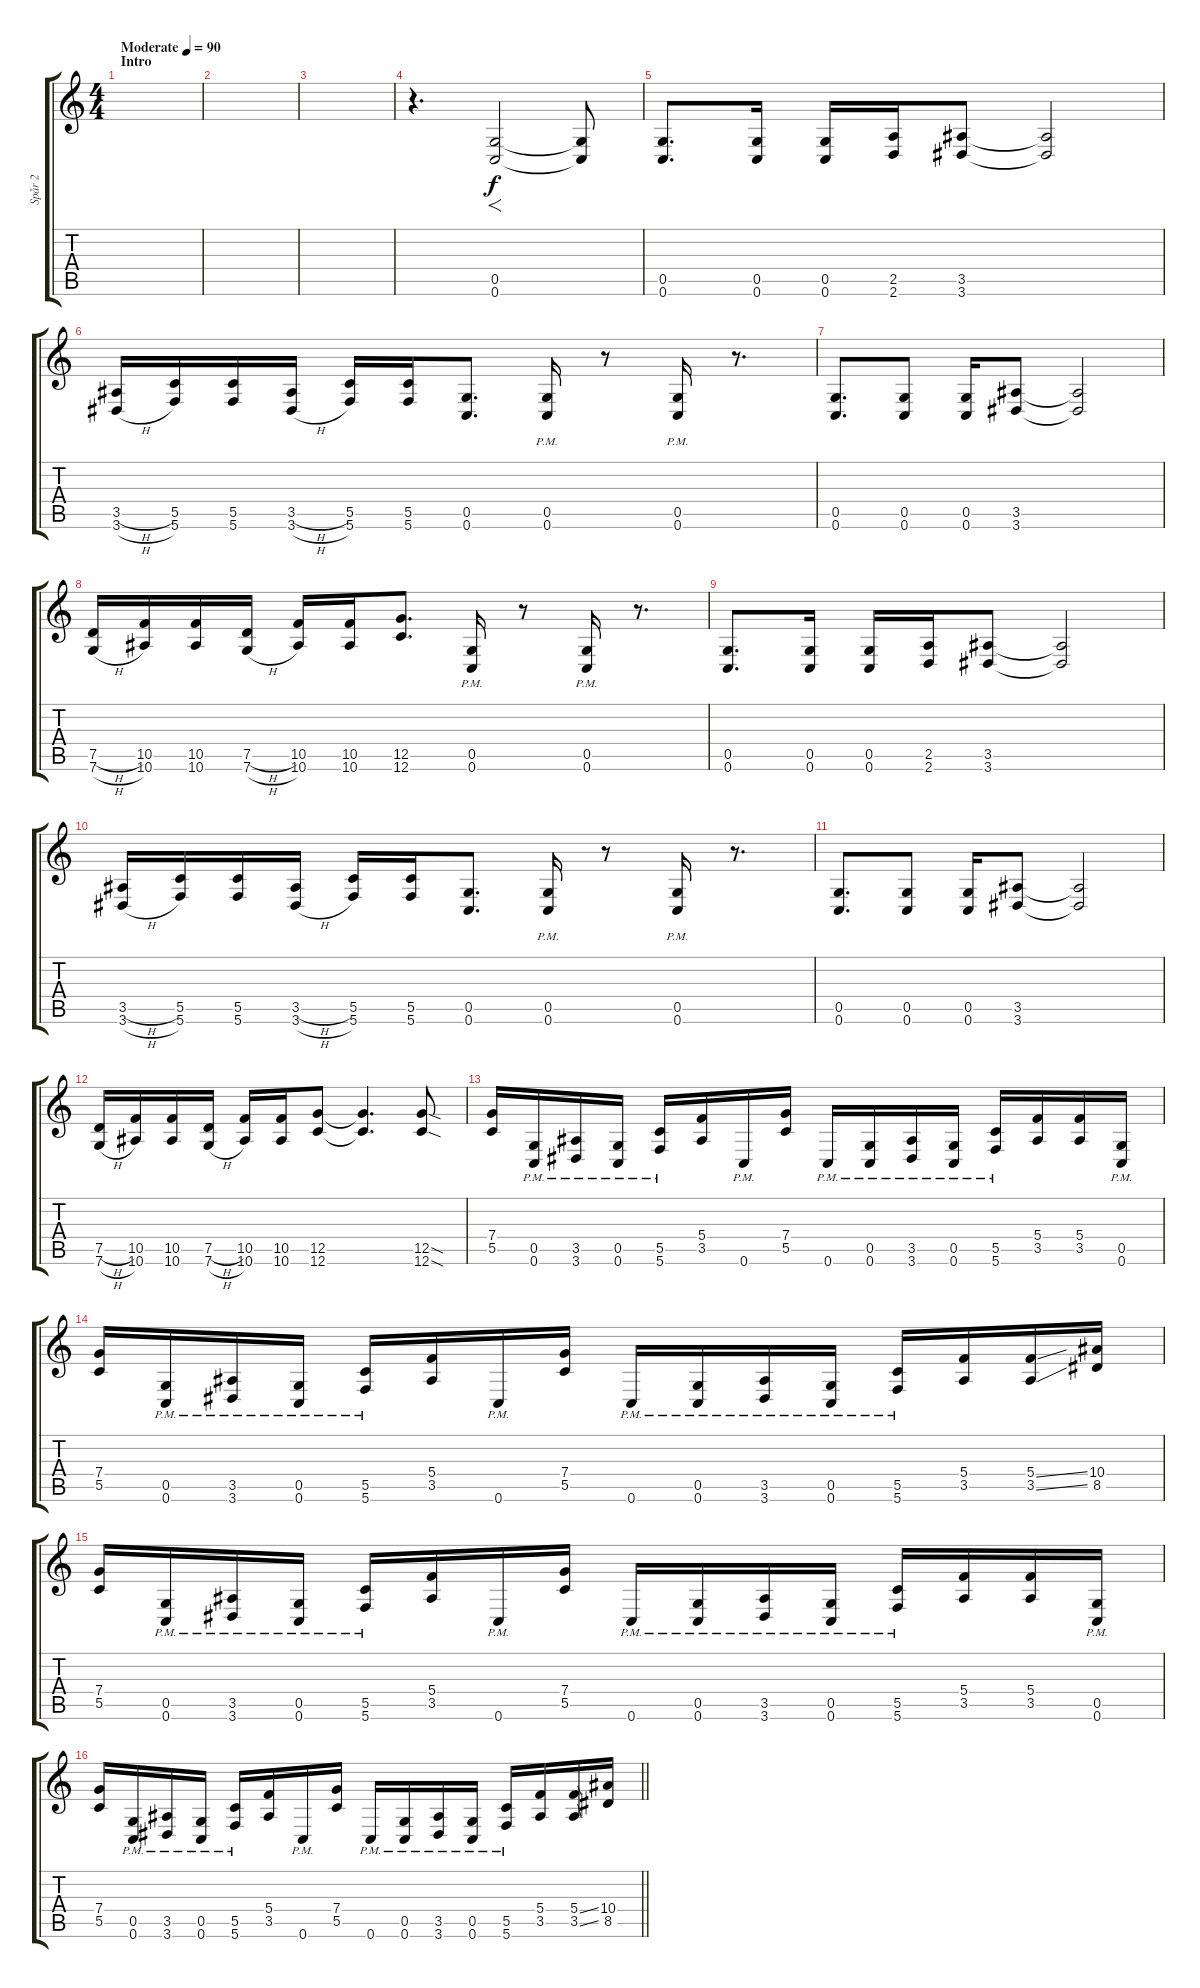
\track ("Spår 2" "Spår 2") {instrument distortionguitar}
\staff {score tabs}
\tuning (D4 A3 F3 C3 G2 C2) {hide}
\ts (4 4)
\section ("" "Intro")
\tempo (90 "Moderate")
\clef g2
\ks c
|
|
|
r.4{d} (0.5 0.6).2{f} (0.5{t} 0.6{t}).8 |
(0.5 0.6).8{d} (0.5 0.6).16 (0.5 0.6).16 (2.5 2.6).16 (3.5 3.6).8 (3.5{t} 3.6{t}).2 |
(3.5{h} 3.6{h}).16 (5.5 5.6).16 (5.5 5.6).16 (3.5{h} 3.6{h}).16 (5.5 5.6).16 (5.5 5.6).16 (0.5 0.6).8{d} (0.5{pm} 0.6{pm}).16 r.8 (0.5{pm} 0.6{pm}).16 r.8{d} |
(0.5 0.6).8{d} (0.5 0.6).8 (0.5 0.6).16 (3.5 3.6).8 (3.5{t} 3.6{t}).2 |
(7.5{h} 7.6{h}).16 (10.5 10.6).16 (10.5 10.6).16 (7.5{h} 7.6{h}).16 (10.5 10.6).16 (10.5 10.6).16 (12.5 12.6).8{d} (0.5{pm} 0.6{pm}).16 r.8 (0.5{pm} 0.6{pm}).16 r.8{d} |
(0.5 0.6).8{d} (0.5 0.6).16 (0.5 0.6).16 (2.5 2.6).16 (3.5 3.6).8 (3.5{t} 3.6{t}).2 |
(3.5{h} 3.6{h}).16 (5.5 5.6).16 (5.5 5.6).16 (3.5{h} 3.6{h}).16 (5.5 5.6).16 (5.5 5.6).16 (0.5 0.6).8{d} (0.5{pm} 0.6{pm}).16 r.8 (0.5{pm} 0.6{pm}).16 r.8{d} |
(0.5 0.6).8{d} (0.5 0.6).8 (0.5 0.6).16 (3.5 3.6).8 (3.5{t} 3.6{t}).2 |
(7.5{h} 7.6{h}).16 (10.5 10.6).16 (10.5 10.6).16 (7.5{h} 7.6{h}).16 (10.5 10.6).16 (10.5 10.6).16 (12.5 12.6).8 (12.5{t} 12.6{t}).4{d} (12.5{sod} 12.6{sod}).8 |
(7.4 5.5).16 (0.5{pm} 0.6{pm}).16 (3.5{pm} 3.6{pm}).16 (0.5{pm} 0.6{pm}).16 (5.5{pm} 5.6{pm}).16 (5.4 3.5).16 0.6{pm}.16 (7.4 5.5).16 0.6{pm}.16 (0.5{pm} 0.6{pm}).16 (3.5{pm} 3.6{pm}).16 (0.5{pm} 0.6{pm}).16 (5.5{pm} 5.6{pm}).16 (5.4 3.5).16 (5.4 3.5).16 (0.5{pm} 0.6{pm}).16 |
(7.4 5.5).16 (0.5{pm} 0.6{pm}).16 (3.5{pm} 3.6{pm}).16 (0.5{pm} 0.6{pm}).16 (5.5{pm} 5.6{pm}).16 (5.4 3.5).16 0.6{pm}.16 (7.4 5.5).16 0.6{pm}.16 (0.5{pm} 0.6{pm}).16 (3.5{pm} 3.6{pm}).16 (0.5{pm} 0.6{pm}).16 (5.5{pm} 5.6{pm}).16 (5.4 3.5).16 (5.4{ss} 3.5{ss}).16 (10.4 8.5).16 |
(7.4 5.5).16 (0.5{pm} 0.6{pm}).16 (3.5{pm} 3.6{pm}).16 (0.5{pm} 0.6{pm}).16 (5.5{pm} 5.6{pm}).16 (5.4 3.5).16 0.6{pm}.16 (7.4 5.5).16 0.6{pm}.16 (0.5{pm} 0.6{pm}).16 (3.5{pm} 3.6{pm}).16 (0.5{pm} 0.6{pm}).16 (5.5{pm} 5.6{pm}).16 (5.4 3.5).16 (5.4 3.5).16 (0.5{pm} 0.6{pm}).16 |
\barLineRight lightlight
(7.4 5.5).16 (0.5{pm} 0.6{pm}).16 (3.5{pm} 3.6{pm}).16 (0.5{pm} 0.6{pm}).16 (5.5{pm} 5.6{pm}).16 (5.4 3.5).16 0.6{pm}.16 (7.4 5.5).16 0.6{pm}.16 (0.5{pm} 0.6{pm}).16 (3.5{pm} 3.6{pm}).16 (0.5{pm} 0.6{pm}).16 (5.5{pm} 5.6{pm}).16 (5.4 3.5).16 (5.4{ss} 3.5{ss}).16 (10.4 8.5).16
